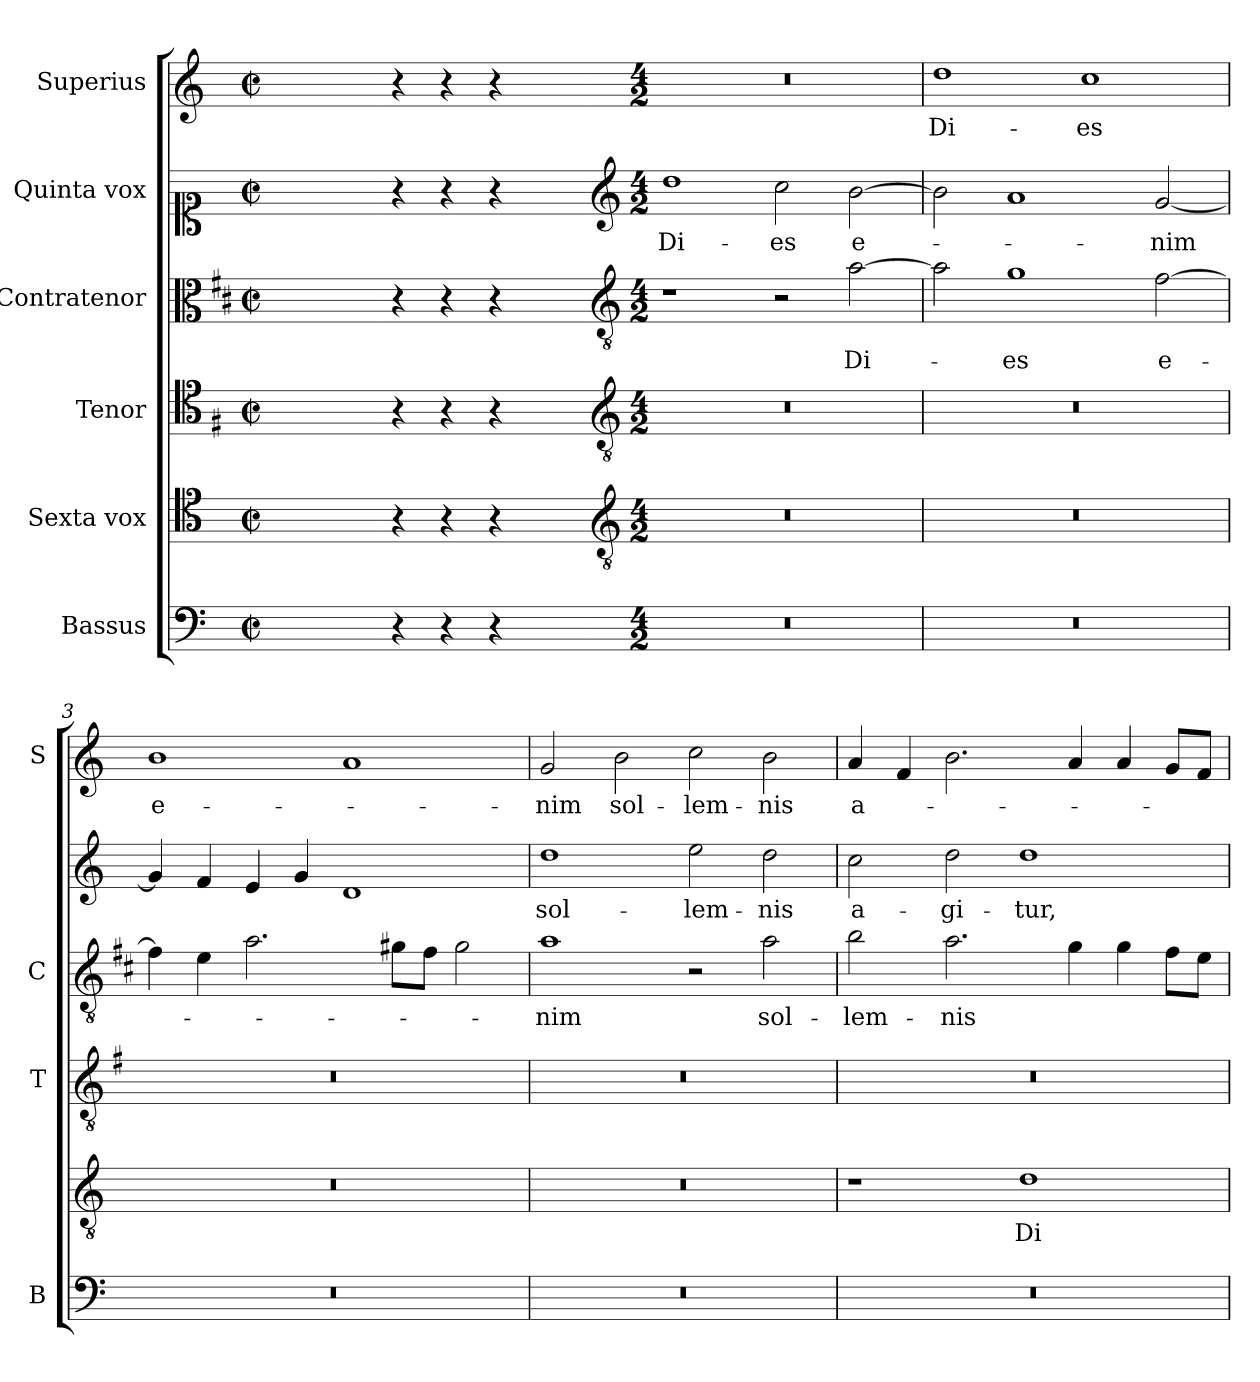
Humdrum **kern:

**kern	**kern	**text	**kern	**kern	**text	**kern	**text	**kern	**text
*part6	*part5	*part5	*part4	*part3	*part3	*part2	*part2	*part1	*part1
*staff6	*staff5	*staff5	*staff4	*staff3	*staff3	*staff2	*staff2	*staff1	*staff1
*I"Bassus	*I"Sexta vox	*	*I"Tenor	*I"Contratenor	*	*I"Quinta vox	*	*I"Superius	*
*I'B	*	*	*I'T	*I'C	*	*	*	*I'S	*
*clefF4	*clefC4	*	*clefC4	*clefC3	*	*clefC1	*	*clefG2	*
*	*	*	*ITrd4c7	*ITrd1c2	*	*	*	*	*
*k[]	*k[]	*	*k[]	*k[]	*	*k[]	*	*k[]	*
*C:	*C:	*	*C:	*C:	*	*C:	*	*C:	*
*M2/2	*M2/2	*	*M2/2	*M2/2	*	*M2/2	*	*M2/2	*
*met(c|)	*met(c|)	*	*met(c|)	*met(c|)	*	*met(c|)	*	*met(c|)	*
=	=	=	=	=	=	=	=	=	=
1ryy	1ryy	.	1ryy	1ryy	.	1ryy	.	1ryy	.
=1X-	=1X-	=1X-	=1X-	=1X-	=1X-	=1X-	=1X-	=1X-	=1X-
4r	4r	.	4r	4r	.	4r	.	4r	.
4r	4r	.	4r	4r	.	4r	.	4r	.
4r	4r	.	4r	4r	.	4r	.	4r	.
4ryy	4ryy	.	4ryy	4ryy	.	4ryy	.	4ryy	.
=1-	=1-	=1-	=1-	=1-	=1-	=1-	=1-	=1-	=1-
*	*clefGv2	*	*clefGv2	*clefGv2	*	*clefG2	*	*	*
*M4/2	*M4/2	*	*M4/2	*M4/2	*	*M4/2	*	*M4/2	*
!	!	!	!	!	!	!	!LO:LY:b	!	!
0r	0r	.	0r	1r	.	1dd	Di-	0r	.
!	!	!	!	!	!	!	!LO:LY:b	!	!
.	.	.	.	2r	.	2cc\	-es	.	.
!	!	!	!	!	!LO:LY:b	!	!LO:LY:b	!	!
.	.	.	.	[2g\	Di-	[2b\	e-	.	.
=2	=2	=2	=2	=2	=2	=2	=2	=2	=2
!	!	!	!	!	!	!	!	!	!LO:LY:b
0r	0r	.	0r	2g\]	.	2b\]	.	1dd	Di-
!	!	!	!	!	!LO:LY:b	!	!	!	!
.	.	.	.	1f	-es	1a	.	.	.
!	!	!	!	!	!	!	!	!	!LO:LY:b
.	.	.	.	.	.	.	.	1cc	-es
!	!	!	!	!	!LO:LY:b	!	!LO:LY:b	!	!
.	.	.	.	[2e\	e-	[2g/	-nim	.	.
=3	=3	=3	=3	=3	=3	=3	=3	=3	=3
!	!	!	!	!	!	!	!	!	!LO:LY:b
0r	0r	.	0r	4e\]	.	4g/]	.	1b	e-
.	.	.	.	4d\	.	4f/	.	.	.
.	.	.	.	2.g\	.	4e/	.	.	.
.	.	.	.	.	.	4g/	.	.	.
.	.	.	.	.	.	1d	.	1a	.
.	.	.	.	8f#X\L	.	.	.	.	.
.	.	.	.	8e\J	.	.	.	.	.
.	.	.	.	2f#\	.	.	.	.	.
=4	=4	=4	=4	=4	=4	=4	=4	=4	=4
!	!	!	!	!	!LO:LY:b	!	!LO:LY:b	!	!LO:LY:b
0r	0r	.	0r	1g	-nim	1dd	sol-	2g/	-nim
!	!	!	!	!	!	!	!	!	!LO:LY:b
.	.	.	.	.	.	.	.	2b\	sol-
!	!	!	!	!	!	!	!LO:LY:b	!	!LO:LY:b
.	.	.	.	2r	.	2ee\	-lem-	2cc\	-lem-
!	!	!	!	!	!LO:LY:b	!	!LO:LY:b	!	!LO:LY:b
.	.	.	.	2g\	sol-	2dd\	-nis	2b\	-nis
=5	=5	=5	=5	=5	=5	=5	=5	=5	=5
!	!	!	!	!	!LO:LY:b	!	!LO:LY:b	!	!LO:LY:b
0r	1r	.	0r	2a\	-lem-	2cc\	a-	4a/	a-
.	.	.	.	.	.	.	.	4f/	.
!	!	!	!	!	!LO:LY:b	!	!LO:LY:b	!	!
.	.	.	.	2.g\	-nis	2dd\	-gi-	2.b\	.
!	!	!LO:LY:b	!	!	!	!	!LO:LY:b	!	!
.	1d	Di-	.	.	.	1dd	-tur,	.	.
.	.	.	.	4f\	.	.	.	4a/	.
.	.	.	.	4f\	.	.	.	4a/	.
.	.	.	.	8e\L	.	.	.	8g/L	.
.	.	.	.	8d\J	.	.	.	8f/J	.
=	=	=	=	=	=	=	=	=	=
*-	*-	*-	*-	*-	*-	*-	*-	*-	*-
